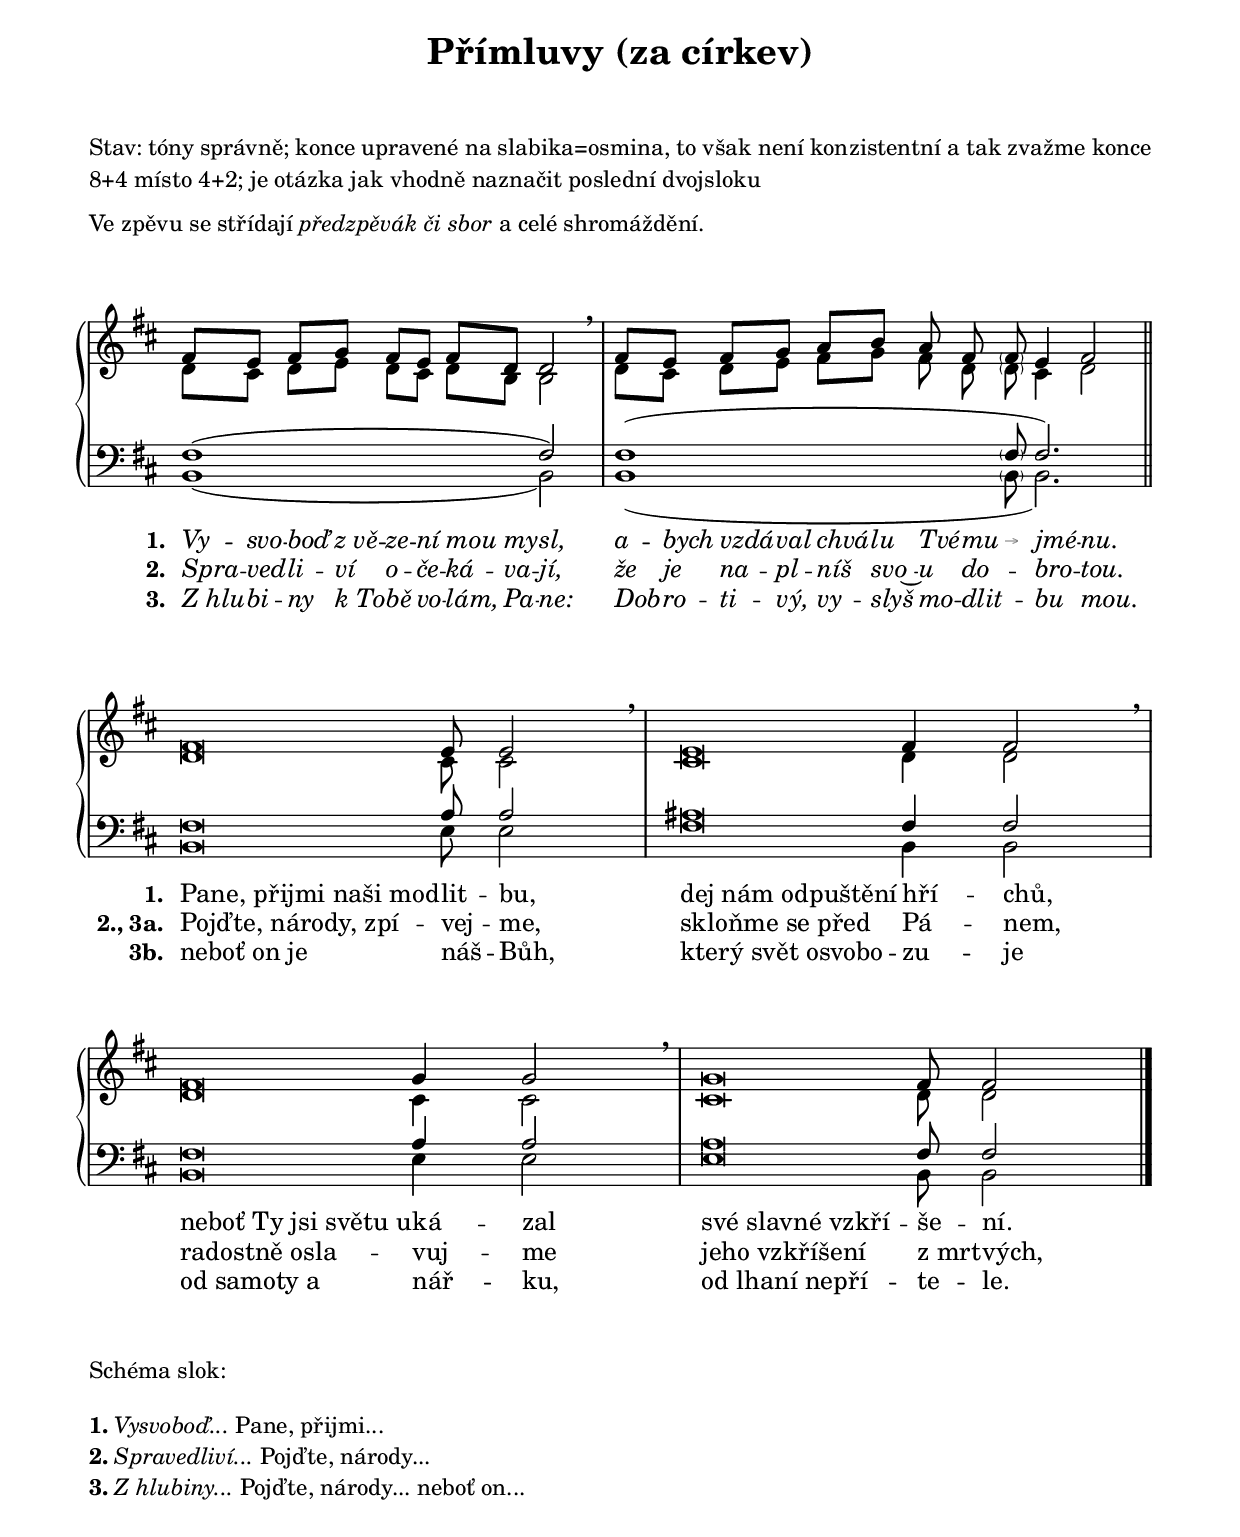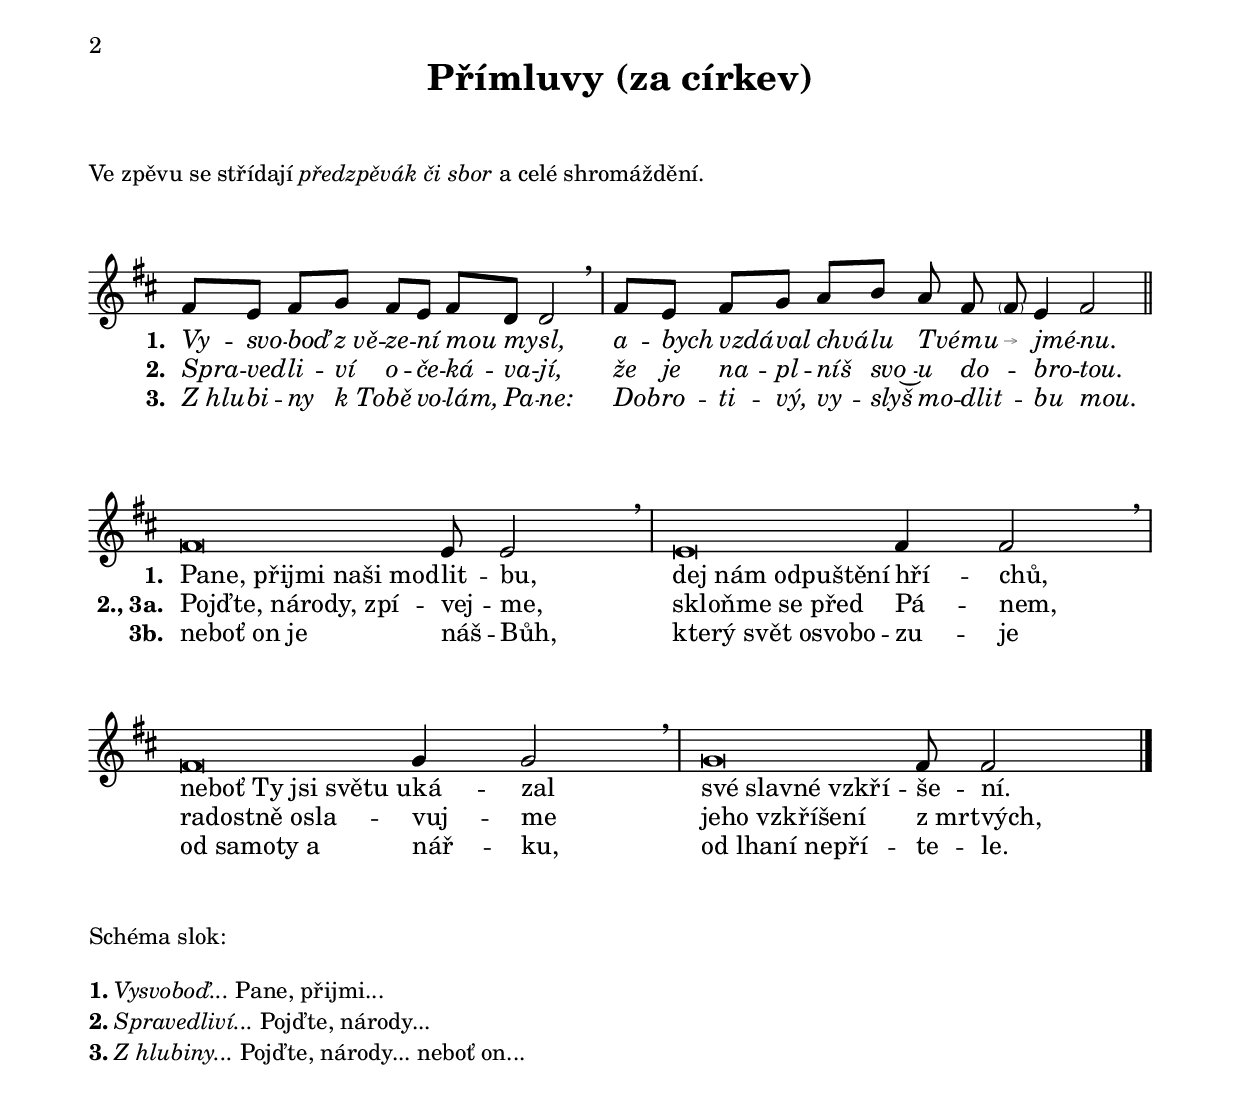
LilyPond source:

\version "2.18.2"

\include "../common-includes/macros.ily"
\include "../common-includes/paper.ily"
\include "../common-includes/layout.ily"

%\version "2.18.2"

modlitba_primluvy_cirkev_melodie_sloka_prava = \relative c' {
    \key d \major
    \clef treble
    \language "deutsch"
    \noTime
    \accidentalStyle forget
    \cadenzaOn
        
    <<
    
    \new Voice = "hlavni" {
    \voiceOne
    fis\breve e8 e2 \breathe \bbar
    e\breve fis4 fis2 \breathe \bbar
    fis\breve g4 g2 \breathe \bbar
    g\breve fis8 fis2
    }
    
    \new Voice {
    \voiceTwo
    d\breve cis8 cis2
    cis\breve d4 d2
    d\breve cis4 cis2
    cis\breve d8 d2
    }
    
    >>
    
    \bar "|."
    \cadenzaOff
}

modlitba_primluvy_cirkev_melodie_sloka_leva = \relative c {
    \key d \major
    \clef bass
    \language "deutsch"
    \noTime
    \accidentalStyle forget
    \cadenzaOn
    
    <<
    
    \new Voice {
    \voiceOne
    fis\breve a8 a2
    ais\breve fis4 fis2
    fis\breve a4 a2
    a\breve fis8 fis2
    }
    
    \new Voice {
    \voiceTwo
    h,\breve e8 e2
    fis\breve h,4 h2
    h\breve e4 e2
    e\breve h8 h2
    }
    
    >>
    
    \cadenzaOff
}


modlitba_primluvy_cirkev_melodie_sloka_lidi = \relative c' {
    \key d \major
    \clef treble
    \language "deutsch"
    \noTime
    \accidentalStyle forget
    \cadenzaOn
    
    \new Voice = "hlavni" {
    \voiceOne
    fis\breve e8 e2 \breathe \bbar
    e\breve fis4 fis2 \breathe \bbar
    fis\breve g4 g2 \breathe \bbar
    g\breve fis8 fis2
    }
    
    \bar "|."
    \cadenzaOff
}


modlitba_primluvy_cirkev_slova_sloka_a = \lyricmode {
    \set stanza = "1. "
    "Pane, přijmi naši mod"\breve -- lit8 -- bu,2
    "dej nám odpuštění"\breve hří4 -- chů,2
    "neboť Ty jsi světu u"\breve -- ká4 -- zal2
    "své slavné vzkří"\breve -- še8 -- ní.2
}

modlitba_primluvy_cirkev_slova_sloka_b = \lyricmode {
    \set stanza = "2., 3a. "
    "Pojďte, národy, zpí"\breve -- vej8 -- me,2
    "skloňme se před"\breve Pá4 -- nem,2
    "radostně osla"\breve -- vuj4 -- me2
    "jeho vzkříšení"\breve z_mrt8 -- vých,2
}

modlitba_primluvy_cirkev_slova_sloka_c = \lyricmode {
    \set stanza = "3b. "
    "neboť on je"\breve náš8 -- Bůh,2
    "který svět osvobo"\breve -- zu4 -- je2
    "od samoty a"\breve nář4 -- ku,2
    "od lhaní nepří"\breve -- te8 -- le.2
}


modlitba_primluvy_cirkev_sloka_doprovod = \new PianoStaff <<
    \new Staff \modlitba_primluvy_cirkev_melodie_sloka_prava
    \new Staff \modlitba_primluvy_cirkev_melodie_sloka_leva
    \new Lyrics \modlitba_primluvy_cirkev_slova_sloka_a
    \new Lyrics \modlitba_primluvy_cirkev_slova_sloka_b
    \new Lyrics \modlitba_primluvy_cirkev_slova_sloka_c
>>

modlitba_primluvy_cirkev_sloka_lidi = \new PianoStaff <<
    \new Staff \modlitba_primluvy_cirkev_melodie_sloka_lidi
    \new Lyrics \modlitba_primluvy_cirkev_slova_sloka_a
    \new Lyrics \modlitba_primluvy_cirkev_slova_sloka_b
    \new Lyrics \modlitba_primluvy_cirkev_slova_sloka_c
>>

%\version "2.18.2"

modlitba_primluvy_cirkev_melodie_ref_prava = \relative c' {
    \key d \major
    \clef treble
    \language "deutsch"
    \noTime
    \accidentalStyle forget
    \cadenzaOn
        
    <<
    
    \new Voice = "hlavni" {
    \voiceOne
    fis8[ e8] fis8[ g8] fis8[ e8] fis8[ d8] d2 \breathe \bbar %\break
    fis8[ e8] fis8[ g8] a8[ h8] a8 fis8 \parenthesize fis8 e4 fis2
    }
    
    \new Voice {
    \voiceTwo
    d8[ cis8] d8[ e8] d8[ cis8] d8[ h8] h2 \bbar
    d8[ cis8]d8[ e8] fis8[ g8] fis8 d8 \parenthesize d8 cis4 d2
    }
    
    >>
    
    \dbar
    \cadenzaOff
}

modlitba_primluvy_cirkev_melodie_ref_leva = \relative c {
    \key d \major
    \clef bass
    \language "deutsch"
    \noTime
    \accidentalStyle forget
    \cadenzaOn
    
    <<
    
    \new Voice {
    \voiceOne
    fis1( fis2) \bbar
    fis1( \parenthesize fis8 fis2.)
    }
    
    \new Voice {
    \voiceTwo
    h,1( h2) \bbar
    h1( \parenthesize h8 h2.)
    }
    
    >>
    
    \cadenzaOff
}


modlitba_primluvy_cirkev_melodie_ref_lidi = \relative c' {
    \key d \major
    \clef treble
    \language "deutsch"
    \noTime
    \accidentalStyle forget
    \cadenzaOn
        
    \new Voice = "hlavni" {
    \voiceOne
    fis8[ e8] fis8[ g8] fis8[ e8] fis8[ d8] d2 \breathe \bbar %\break
    fis8[ e8] fis8[ g8] a8[ h8] a8 fis8 \parenthesize fis8 e4 fis2
    }
    
    \dbar
    \cadenzaOff
}


modlitba_primluvy_cirkev_slova_ref_a = \lyricmode {
    \set stanza = "1. "
    \override LyricText.font-shape = #'italic
    Vy8 -- svo8 -- boď8 z_vě8 -- ze8 -- ní8 mou8 my8 -- sl,2
    a8 -- bych8 vzdá8 -- val8 chvá8 -- lu Tvé8 -- mu8 \→8 jmé4 -- nu.2
}

modlitba_primluvy_cirkev_slova_ref_b = \lyricmode {
    \set stanza = "2. "
    \override LyricText.font-shape = #'italic
    Spra8 -- ved8 -- li8 -- ví8 o8 -- če8 -- ká8 -- va8 -- jí,2
    že8 je8 na8 -- pl8 -- níš8 svo~8 -- u8 do4 -- bro4 -- tou.2
}

modlitba_primluvy_cirkev_slova_ref_c = \lyricmode {
    \set stanza = "3. "
    \override LyricText.font-shape = #'italic
    Z_hlu8 -- bi8 -- ny8 k_To8 -- bě8 vo8 -- lám,8 Pa8 -- ne:2
    Dob8 -- ro8 -- ti8 -- vý,8 vy8 -- slyš8 mo8 -- dlit4 -- bu4 mou.2
}


modlitba_primluvy_cirkev_ref_doprovod = \new PianoStaff <<
    \new Staff \modlitba_primluvy_cirkev_melodie_ref_prava
    \new Staff \modlitba_primluvy_cirkev_melodie_ref_leva
    \new Lyrics \modlitba_primluvy_cirkev_slova_ref_a
    \new Lyrics \modlitba_primluvy_cirkev_slova_ref_b
    \new Lyrics \modlitba_primluvy_cirkev_slova_ref_c
>>

modlitba_primluvy_cirkev_ref_lidi = \new PianoStaff <<
    \new Staff \modlitba_primluvy_cirkev_melodie_ref_lidi
    \new Lyrics \modlitba_primluvy_cirkev_slova_ref_a
    \new Lyrics \modlitba_primluvy_cirkev_slova_ref_b
    \new Lyrics \modlitba_primluvy_cirkev_slova_ref_c
>>


\book {
    \bookpart {
    \header {
        title = "Přímluvy (za církev)"
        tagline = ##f
    }
    \tocItem \markup { "Přímluvy (za církev)" }
    \markup { \column {
        \vspace #2
        \justify { Stav:
                   tóny správně;
                   konce upravené na slabika=osmina,
                   to však není konzistentní a tak zvažme konce 8+4 místo 4+2;
                   je otázka jak vhodně naznačit poslední dvojsloku }
        \vspace #0.75
        \line { Ve zpěvu se střídají \italic { předzpěvák či sbor } a celé shromáždění. }
        \vspace #2
    } }
    \score {
        \modlitba_primluvy_cirkev_ref_doprovod
    }
    \markup {
        \vspace #2
    }
    \score {
        \modlitba_primluvy_cirkev_sloka_doprovod
    }
    %%{
    % jen schéma
    \markup { \column {
        \vspace #2
        \line { Schéma slok: }
        \vspace #0.75
        \line { \bold 1. \italic { Vysvoboď... } Pane, přijmi... }
        \line { \bold 2. \italic { Spravedliví... } Pojďte, národy... }
        \line { \bold 3. \italic { Z hlubiny... } Pojďte, národy... neboť on... }
    } }
    %%}
    %{
    % celé sloky na řádku
    \markup { \column {
        \vspace #2
        \line { \bold { 1. } \italic { Vysvoboď z vězení mou mysl, / abych vzdával chválu Tvému jménu. } }
        \justify { \bold { 1. } Pane, přijmi naši modlitbu, / dej nám odpuštění hříchů, / neboť Ty jsi světu ukázal / své slavné vzkříšení. }
        \vspace #0.75
        \line { \bold { 2. } \italic { Spravedliví očekávají, / že je naplníš svou dobrotou. } }
        \line { \bold { 2. } Pojďte, národy, zpívejme, / skloňme se před Pánem, / radostně oslavujme / jeho vzkříšení z mrtvých. }
        \vspace #0.75
        \line { \bold { 3. } \italic { Z hlubiny k Tobě volám, Pane: / Dobrotivý, vyslyš modlitbu mou. } }
        \line { \bold { 3a. }  Pojďte, národy, zpívejme, / skoňme se před Pánem, / radostně oslavujme / jeho vzkříšení z mrtvých, }
        \line { \bold { 3b. }  neboť On je náš Bůh, / který svět osvobozuje / od samoty a nářku, / od lhaní nepřítele. }
    } }
    %}
    %{
    % sloky ve sloupcích
    \markup { \column {
    \vspace #2
    \fill-line {
        \column {
            \line { \italic { Vysvoboď z vězení mou mysl, } }
            \line { \italic { abych vzdával chválu Tvému jménu. } }
            \vspace #0.5
            \line { Pane, přijmi naši modlitbu, }
            \line { dej nám odpuštění hříchů, }
            \line { neboť Ty jsi světu ukázal }
            \line { své slavné vzkříšení. }
        }
        \column {
            \line { \italic { Spravedliví očekávají, } }
            \line { \italic { že je naplníš svou dobrotou. } }
            \vspace #0.5
            \line { Pojďte, národy, zpívejme, }
            \line { skloňme se před Pánem, }
            \line { radostně oslavujme }
            \line { jeho vzkříšení z mrtvých. }
        }
        \column {
            \line { \italic { Z hlubiny k Tobě volám, Pane: } }
            \line { \italic { Dobrotivý, vyslyš modlitbu mou. } }
            \vspace #0.5
            \line { Pojďte, národy, zpívejme, }
            \line { skloňme se před Pánem, }
            \line { radostně oslavujme }
            \line { jeho vzkříšení z mrtvých, }
            \line { neboť On je náš Bůh, }
            \line { který svět osvobozuje }
            \line { od samoty a nářku, }
            \line { od lhaní nepřítele. }
        }
    }
    } }
    %}
}

    \bookpart {
    \header {
        title = "Přímluvy (za církev)"
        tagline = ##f
    }
    \tocItem \markup { "Přímluvy (za církev)" }
    \markup { \column {
        \vspace #2
        \line { Ve zpěvu se střídají \italic { předzpěvák či sbor } a celé shromáždění. }
        \vspace #2
    } }
    \score {
        \modlitba_primluvy_cirkev_ref_lidi
    }
    \markup {
        \vspace #2
    }
    \score {
        \modlitba_primluvy_cirkev_sloka_lidi
    }
    %%{
    % jen schéma
    \markup { \column {
        \vspace #2
        \line { Schéma slok: }
        \vspace #0.75
        \line { \bold 1. \italic { Vysvoboď... } Pane, přijmi... }
        \line { \bold 2. \italic { Spravedliví... } Pojďte, národy... }
        \line { \bold 3. \italic { Z hlubiny... } Pojďte, národy... neboť on... }
    } }
    %%}
    %{
    % celé sloky na řádku
    \markup { \column {
        \vspace #2
        \line { \bold { 1. } \italic { Vysvoboď z vězení mou mysl, / abych vzdával chválu Tvému jménu. } }
        \justify { \bold { 1. } Pane, přijmi naši modlitbu, / dej nám odpuštění hříchů, / neboť Ty jsi světu ukázal / své slavné vzkříšení. }
        \vspace #0.75
        \line { \bold { 2. } \italic { Spravedliví očekávají, / že je naplníš svou dobrotou. } }
        \line { \bold { 2. } Pojďte, národy, zpívejme, / skloňme se před Pánem, / radostně oslavujme / jeho vzkříšení z mrtvých. }
        \vspace #0.75
        \line { \bold { 3. } \italic { Z hlubiny k Tobě volám, Pane: / Dobrotivý, vyslyš modlitbu mou. } }
        \line { \bold { 3a. }  Pojďte, národy, zpívejme, / skoňme se před Pánem, / radostně oslavujme / jeho vzkříšení z mrtvých, }
        \line { \bold { 3b. }  neboť On je náš Bůh, / který svět osvobozuje / od samoty a nářku, / od lhaní nepřítele. }
    } }
    %}
    %{
    % sloky ve sloupcích
    \markup { \column {
    \vspace #2
    \fill-line {
        \column {
            \line { \italic { Vysvoboď z vězení mou mysl, } }
            \line { \italic { abych vzdával chválu Tvému jménu. } }
            \vspace #0.5
            \line { Pane, přijmi naši modlitbu, }
            \line { dej nám odpuštění hříchů, }
            \line { neboť Ty jsi světu ukázal }
            \line { své slavné vzkříšení. }
        }
        \column {
            \line { \italic { Spravedliví očekávají, } }
            \line { \italic { že je naplníš svou dobrotou. } }
            \vspace #0.5
            \line { Pojďte, národy, zpívejme, }
            \line { skloňme se před Pánem, }
            \line { radostně oslavujme }
            \line { jeho vzkříšení z mrtvých. }
        }
        \column {
            \line { \italic { Z hlubiny k Tobě volám, Pane: } }
            \line { \italic { Dobrotivý, vyslyš modlitbu mou. } }
            \vspace #0.5
            \line { Pojďte, národy, zpívejme, }
            \line { skloňme se před Pánem, }
            \line { radostně oslavujme }
            \line { jeho vzkříšení z mrtvých, }
            \line { neboť On je náš Bůh, }
            \line { který svět osvobozuje }
            \line { od samoty a nářku, }
            \line { od lhaní nepřítele. }
        }
    }
    } }
    %}
}

}
